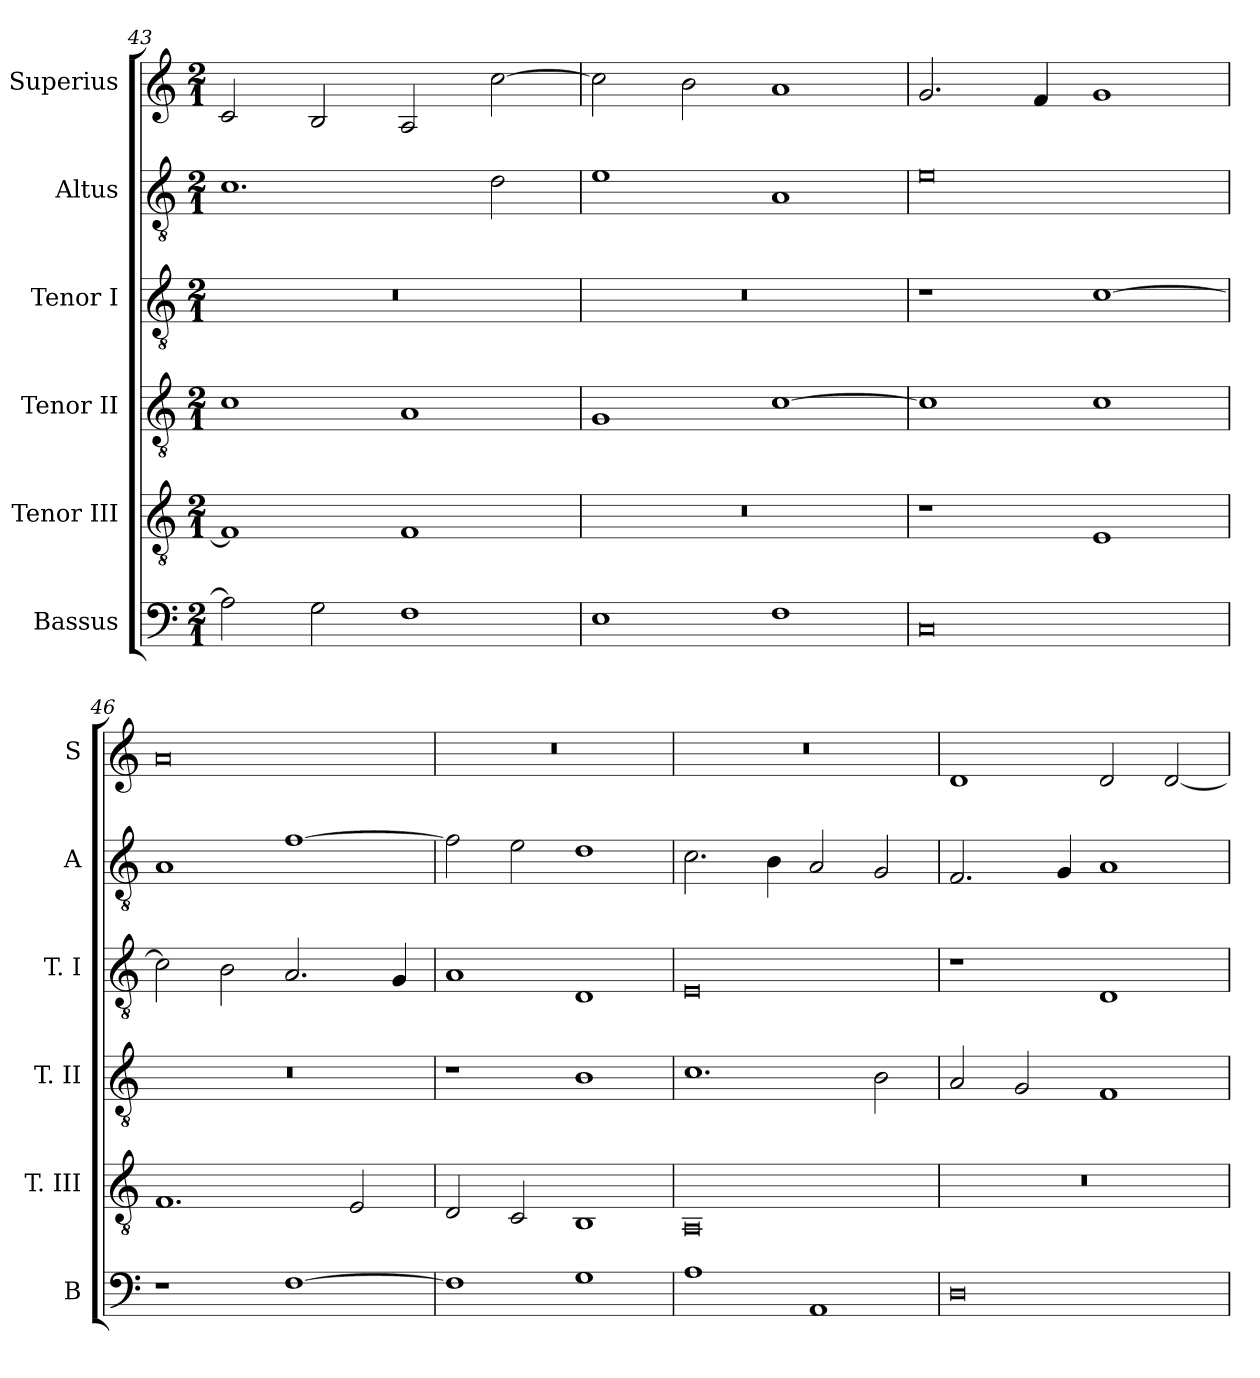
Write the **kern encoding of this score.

**kern	**kern	**kern	**kern	**kern	**kern
*part6	*part5	*part4	*part3	*part2	*part1
*staff6	*staff5	*staff4	*staff3	*staff2	*staff1
*I"Bassus	*I"Tenor III	*I"Tenor II	*I"Tenor I	*I"Altus	*I"Superius
*I'B	*I'T. III	*I'T. II	*I'T. I	*I'A	*I'S
*clefF4	*clefGv2	*clefGv2	*clefGv2	*clefGv2	*clefG2
*k[]	*k[]	*k[]	*k[]	*k[]	*k[]
*C:	*C:	*C:	*C:	*C:	*C:
*M2/1	*M2/1	*M2/1	*M2/1	*M2/1	*M2/1
=43	=43	=43	=43	=43	=43
2A]	1F]	1c	0r	1.c	2c
2G	.	.	.	.	2B
1F	1F	1A	.	.	2A
.	.	.	.	2d	[2cc
=44	=44	=44	=44	=44	=44
1E	0r	1G	0r	1e	2cc]
.	.	.	.	.	2b
1F	.	[1c	.	1A	1a
=45	=45	=45	=45	=45	=45
0C	1r	1c]	1r	0e	2.g
.	.	.	.	.	4f
.	1E	1c	[1c	.	1g
=46	=46	=46	=46	=46	=46
1r	1.F	0r	2c]	1A	0a
.	.	.	2B	.	.
[1F	.	.	2.A	[1f	.
.	2E	.	.	.	.
.	.	.	4G	.	.
=47	=47	=47	=47	=47	=47
1F]	2D	1r	1A	2f]	0r
.	2C	.	.	2e	.
1G	1BB	1B	1D	1d	.
=48	=48	=48	=48	=48	=48
1A	0AA	1.c	0E	2.c	0r
.	.	.	.	4B	.
1AA	.	.	.	2A	.
.	.	2B	.	2G	.
=49	=49	=49	=49	=49	=49
0D	0r	2A	1r	2.F	1d
.	.	2G	.	.	.
.	.	.	.	4G	.
.	.	1F	1D	1A	2d
.	.	.	.	.	[2d
=	=	=	=	=	=
*-	*-	*-	*-	*-	*-
